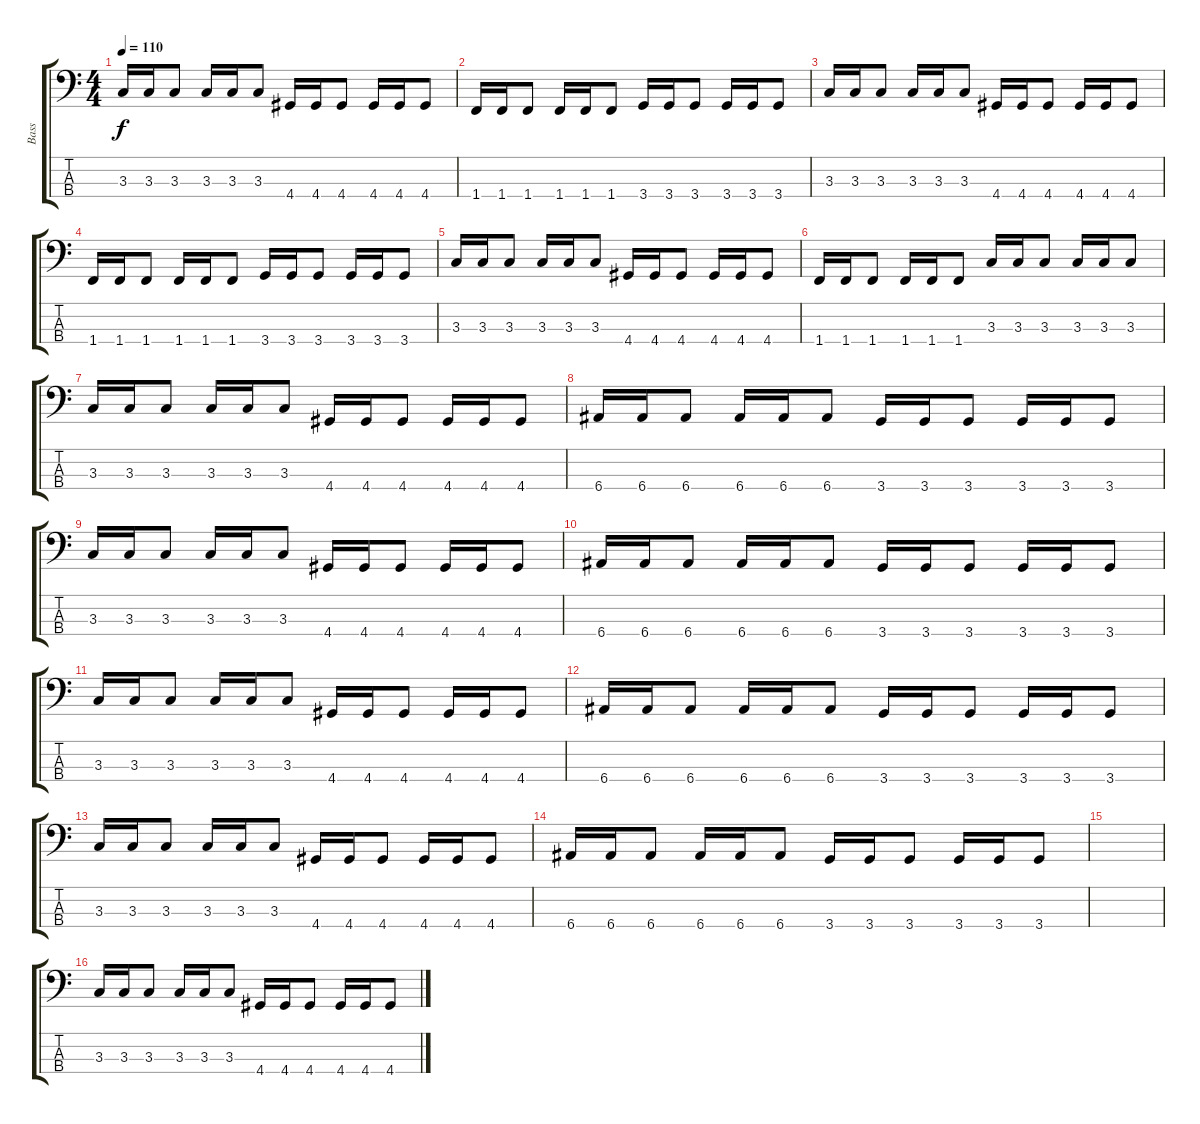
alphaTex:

\track ("Bass" "Bass") {instrument electricbasspick}
\staff {score tabs}
\tuning (G2 D2 A1 E1) {hide}
\ts (4 4)
\tempo 110
\clef f4
\ks c
3.3.16{dy f} 3.3.16 3.3.8 3.3.16 3.3.16 3.3.8 4.4.16 4.4.16 4.4.8 4.4.16 4.4.16 4.4.8 |
1.4.16 1.4.16 1.4.8 1.4.16 1.4.16 1.4.8 3.4.16 3.4.16 3.4.8 3.4.16 3.4.16 3.4.8 |
3.3.16 3.3.16 3.3.8 3.3.16 3.3.16 3.3.8 4.4.16 4.4.16 4.4.8 4.4.16 4.4.16 4.4.8 |
1.4.16 1.4.16 1.4.8 1.4.16 1.4.16 1.4.8 3.4.16 3.4.16 3.4.8 3.4.16 3.4.16 3.4.8 |
3.3.16 3.3.16 3.3.8 3.3.16 3.3.16 3.3.8 4.4.16 4.4.16 4.4.8 4.4.16 4.4.16 4.4.8 |
1.4.16 1.4.16 1.4.8 1.4.16 1.4.16 1.4.8 3.3.16 3.3.16 3.3.8 3.3.16 3.3.16 3.3.8 |
3.3.16 3.3.16 3.3.8 3.3.16 3.3.16 3.3.8 4.4.16 4.4.16 4.4.8 4.4.16 4.4.16 4.4.8 |
6.4.16 6.4.16 6.4.8 6.4.16 6.4.16 6.4.8 3.4.16 3.4.16 3.4.8 3.4.16 3.4.16 3.4.8 |
3.3.16 3.3.16 3.3.8 3.3.16 3.3.16 3.3.8 4.4.16 4.4.16 4.4.8 4.4.16 4.4.16 4.4.8 |
6.4.16 6.4.16 6.4.8 6.4.16 6.4.16 6.4.8 3.4.16 3.4.16 3.4.8 3.4.16 3.4.16 3.4.8 |
3.3.16 3.3.16 3.3.8 3.3.16 3.3.16 3.3.8 4.4.16 4.4.16 4.4.8 4.4.16 4.4.16 4.4.8 |
6.4.16 6.4.16 6.4.8 6.4.16 6.4.16 6.4.8 3.4.16 3.4.16 3.4.8 3.4.16 3.4.16 3.4.8 |
3.3.16 3.3.16 3.3.8 3.3.16 3.3.16 3.3.8 4.4.16 4.4.16 4.4.8 4.4.16 4.4.16 4.4.8 |
6.4.16 6.4.16 6.4.8 6.4.16 6.4.16 6.4.8 3.4.16 3.4.16 3.4.8 3.4.16 3.4.16 3.4.8 |
|
3.3.16 3.3.16 3.3.8 3.3.16 3.3.16 3.3.8 4.4.16 4.4.16 4.4.8 4.4.16 4.4.16 4.4.8
